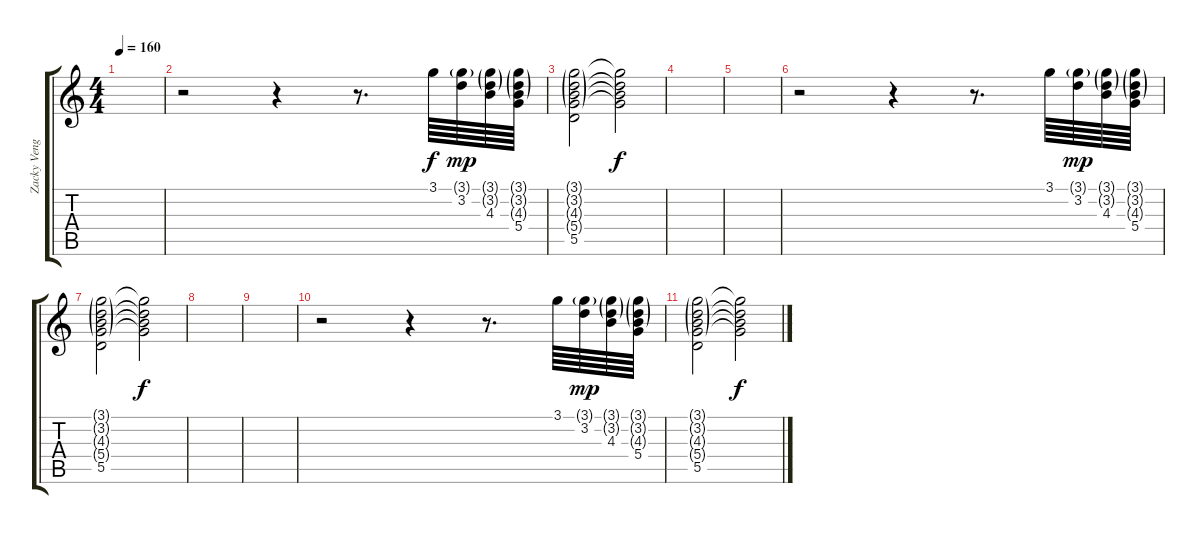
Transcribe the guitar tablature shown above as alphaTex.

\track ("Zacky Vengeance Acoustic" "Zacky Veng") {instrument acousticguitarsteel}
\staff {score tabs}
\tuning (E4 B3 G3 D3 A2 D2) {hide}
\ts (4 4)
\tempo 160
\clef g2
\ks c
|
r.2 r.4 r.8{d} 3.1.64 (3.1{g} 3.2).64{dy mp} (3.1{g} 3.2{g} 4.3).64 (3.1{g} 3.2{g} 4.3{g} 5.4).64 |
(3.1{g} 3.2{g} 4.3{g} 5.4{g} 5.5).2 (3.1{t} 3.2{t} 4.3{t} 5.4{t}).2{dy f} |
|
|
r.2 r.4 r.8{d} 3.1.64 (3.1{g} 3.2).64{dy mp} (3.1{g} 3.2{g} 4.3).64 (3.1{g} 3.2{g} 4.3{g} 5.4).64 |
(3.1{g} 3.2{g} 4.3{g} 5.4{g} 5.5).2 (3.1{t} 3.2{t} 4.3{t} 5.4{t}).2{dy f} |
|
|
r.2 r.4 r.8{d} 3.1.64 (3.1{g} 3.2).64{dy mp} (3.1{g} 3.2{g} 4.3).64 (3.1{g} 3.2{g} 4.3{g} 5.4).64 |
(3.1{g} 3.2{g} 4.3{g} 5.4{g} 5.5).2 (3.1{t} 3.2{t} 4.3{t} 5.4{t}).2{dy f}
